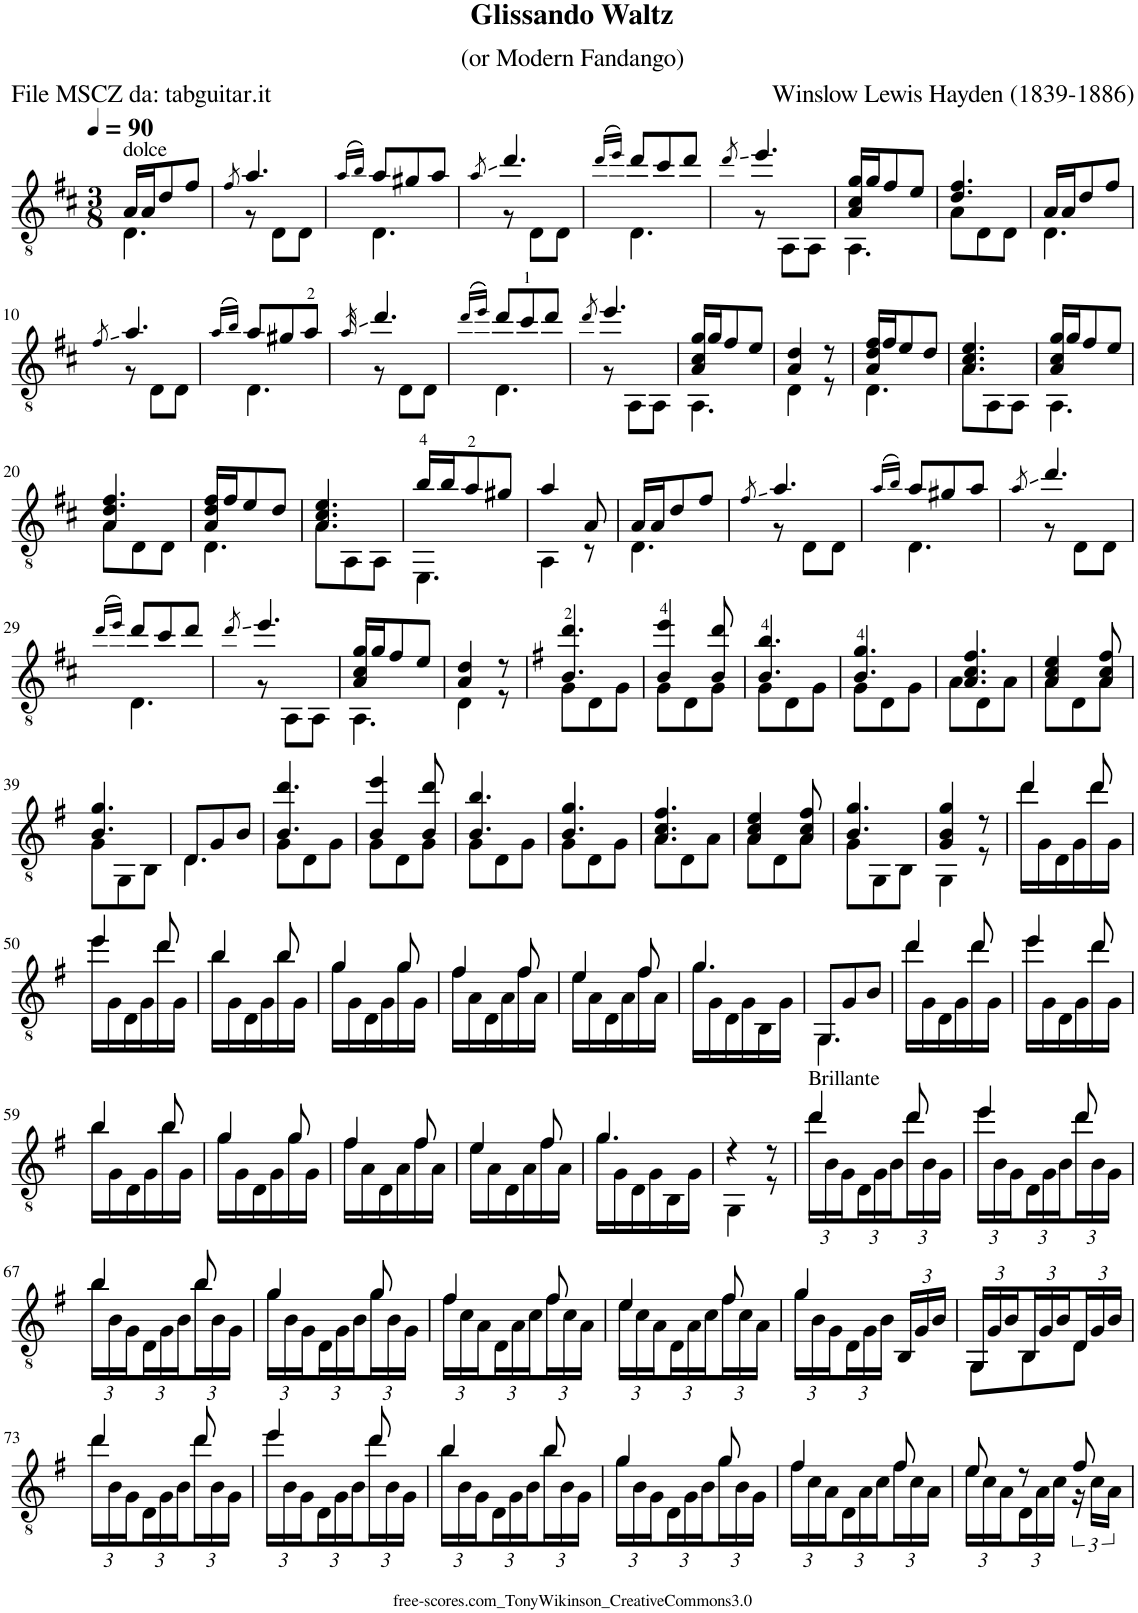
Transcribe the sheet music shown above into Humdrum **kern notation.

**kern
*part1
*staff1
*I"Guitar
*I'Guit.
*clefGv2
*k[f#c#]
*M3/8
*MM90
=1
*^
!LO:TX:a:t=dolce	!
16A/LL	4.D\
16A/J	.
8d/	.
8f#/J	.
=2	=2
8qf#/	.
4.a/	8r
.	8D\L
.	8D\J
=3	=3
(16qa/LL	.
16qb/JJ)	.
8a/L	4.D\
8g#X/	.
8a/J	.
=4	=4
8qa/	.
4.dd/	8r
.	8D\L
.	8D\J
=5	=5
(16qdd/LL	.
16qee/JJ)	.
8dd/L	4.D\
8cc#/	.
8dd/J	.
=6	=6
8qdd/	.
4.ee/	8r
.	8AA\L
.	8AA\J
=7	=7
16A/ 16c#/ 16g/LL	4.AA\
16g/J	.
8f#/	.
8e/J	.
=8	=8
4.d/ 4.f#/	8A\L
.	8D\
.	8D\J
=9	=9
16A/LL	4.D\
16A/J	.
8d/	.
8f#/J	.
!!LO:LB:g=z	!!
=10	=10
8qf#/	.
4.a/	8r
.	8D\L
.	8D\J
=11	=11
(16qa/LL	.
16qb/JJ)	.
8a/L	4.D\
8g#X/	.
8a/J	.
=12	=12
32qa/	.
4.dd/	8r
.	8D\L
.	8D\J
=13	=13
(16qdd/LL	.
16qee/JJ)	.
8dd/L	4.D\
8cc#/	.
8dd/J	.
=14	=14
8qdd/	.
4.ee/	8r
.	8AA\L
.	8AA\J
=15	=15
16A/ 16c#/ 16g/LL	4.AA\
16g/J	.
8f#/	.
8e/J	.
=16	=16
4A/ 4d/	4D\
8r	8r
=17	=17
16A/ 16d/ 16f#/LL	4.D\
16f#/J	.
8e/	.
8d/J	.
=18	=18
4.A/ 4.c#/ 4.e/	8A\L
.	8AA\
.	8AA\J
=19	=19
16A/ 16c#/ 16g/LL	4.AA\
16g/J	.
8f#/	.
8e/J	.
!!LO:LB:g=z	!!
=20	=20
4.A/ 4.d/ 4.f#/	8A\L
.	8D\
.	8D\J
=21	=21
16A/ 16d/ 16f#/LL	4.D\
16f#/J	.
8e/	.
8d/J	.
=22	=22
4.A/ 4.c#/ 4.e/	8A\L
.	8AA\
.	8AA\J
=23	=23
16b/LL	4.EE\
16b/J	.
8a/	.
8g#X/J	.
=24	=24
4a/	4AA\
8A/	8r
=25	=25
16A/LL	4.D\
16A/J	.
8d/	.
8f#/J	.
=26	=26
8qf#/	.
4.a/	8r
.	8D\L
.	8D\J
=27	=27
(16qa/LL	.
16qb/JJ)	.
8a/L	4.D\
8g#X/	.
8a/J	.
=28	=28
8qa/	.
4.dd/	8r
.	8D\L
.	8D\J
!!LO:LB:g=z	!!
=29	=29
(16qdd/LL	.
16qee/JJ)	.
8dd/L	4.D\
8cc#/	.
8dd/J	.
=30	=30
8qdd/	.
4.ee/	8r
.	8AA\L
.	8AA\J
=31	=31
16A/ 16c#/ 16g/LL	4.AA\
16g/J	.
8f#/	.
8e/J	.
=32	=32
4A/ 4d/	4D\
8r	8r
=33	=33
*k[f#]	*
4.B/ 4.dd/	8G\L
.	8D\
.	8G\J
=34	=34
4B/ 4ee/	8G\L
.	8D\
8B/ 8dd/	8G\J
=35	=35
4.B/ 4.b/	8G\L
.	8D\
.	8G\J
=36	=36
4.B/ 4.g/	8G\L
.	8D\
.	8G\J
=37	=37
4.A/ 4.c/ 4.f#/	8A\L
.	8D\
.	8A\J
=38	=38
4A/ 4c/ 4e/	8A\L
.	8D\
8A/ 8c/ 8f#/	8A\J
!!LO:LB:g=z	!!
=39	=39
4.B/ 4.g/	8G\L
.	8GG\
.	8BB\J
=40	=40
8D/L	4.D\
8G/	.
8B/J	.
=41	=41
4.B/ 4.dd/	8G\L
.	8D\
.	8G\J
=42	=42
4B/ 4ee/	8G\L
.	8D\
8B/ 8dd/	8G\J
=43	=43
4.B/ 4.b/	8G\L
.	8D\
.	8G\J
=44	=44
4.B/ 4.g/	8G\L
.	8D\
.	8G\J
=45	=45
4.A/ 4.c/ 4.f#/	8A\L
.	8D\
.	8A\J
=46	=46
4A/ 4c/ 4e/	8A\L
.	8D\
8A/ 8c/ 8f#/	8A\J
=47	=47
4.B/ 4.g/	8G\L
.	8GG\
.	8BB\J
=48	=48
4G/ 4B/ 4g/	4GG\
8r	8r
=49	=49
4dd/	16dd\LL
.	16G\
.	16D\
.	16G\
8dd/	16dd\
.	16G\JJ
!!LO:LB:g=z	!!
=50	=50
4ee/	16ee\LL
.	16G\
.	16D\
.	16G\
8dd/	16dd\
.	16G\JJ
=51	=51
4b/	16b\LL
.	16G\
.	16D\
.	16G\
8b/	16b\
.	16G\JJ
=52	=52
4g/	16g\LL
.	16G\
.	16D\
.	16G\
8g/	16g\
.	16G\JJ
=53	=53
4f#/	16f#\LL
.	16A\
.	16D\
.	16A\
8f#/	16f#\
.	16A\JJ
=54	=54
4e/	16e\LL
.	16A\
.	16D\
.	16A\
8f#/	16f#\
.	16A\JJ
=55	=55
4.g/	16g\LL
.	16G\
.	16D\
.	16G\
.	16BB\
.	16G\JJ
=56	=56
8GG/L	4.GG\
8G/	.
8B/J	.
=57	=57
4dd/	16dd\LL
.	16G\
.	16D\
.	16G\
8dd/	16dd\
.	16G\JJ
=58	=58
4ee/	16ee\LL
.	16G\
.	16D\
.	16G\
8dd/	16dd\
.	16G\JJ
!!LO:LB:g=z	!!
=59	=59
4b/	16b\LL
.	16G\
.	16D\
.	16G\
8b/	16b\
.	16G\JJ
=60	=60
4g/	16g\LL
.	16G\
.	16D\
.	16G\
8g/	16g\
.	16G\JJ
=61	=61
4f#/	16f#\LL
.	16A\
.	16D\
.	16A\
8f#/	16f#\
.	16A\JJ
=62	=62
4e/	16e\LL
.	16A\
.	16D\
.	16A\
8f#/	16f#\
.	16A\JJ
=63	=63
4.g/	16g\LL
.	16G\
.	16D\
.	16G\
.	16BB\
.	16G\JJ
=64	=64
4r	4GG\
8r	8r
=65	=65
*	*Xbrackettup
!LO:TX:a:t=Brillante	!
4dd/	24dd\LL
.	24B\
.	24G\
.	24D\
.	24G\
.	24B\
8dd/	24dd\
.	24B\
.	24G\JJ
=66	=66
4ee/	24ee\LL
.	24B\
.	24G\
.	24D\
.	24G\
.	24B\
8dd/	24dd\
.	24B\
.	24G\JJ
!!LO:LB:g=z	!!
=67	=67
4b/	24b\LL
.	24B\
.	24G\
.	24D\
.	24G\
.	24B\
8b/	24b\
.	24B\
.	24G\JJ
=68	=68
4g/	24g\LL
.	24B\
.	24G\
.	24D\
.	24G\
.	24B\
8g/	24g\
.	24B\
.	24G\JJ
=69	=69
4f#/	24f#\LL
.	24c\
.	24A\
.	24D\
.	24A\
.	24c\
8f#/	24f#\
.	24c\
.	24A\JJ
=70	=70
4e/	24e\LL
.	24c\
.	24A\
.	24D\
.	24A\
.	24c\
8f#/	24f#\
.	24c\
.	24A\JJ
=71	=71
4g/	24g\LL
.	24B\
.	24G\
.	24D\
.	24G\
.	24B\JJ
24BB/LL	8ryy
24G/	.
24B/JJ	.
=72	=72
24GG/LL	8GG\L
24G/	.
24B/	.
24BB/	8BB\
24G/	.
24B/	.
24D/	8D\J
24G/	.
24B/JJ	.
!!LO:LB:g=z	!!
=73	=73
4dd/	24dd\LL
.	24B\
.	24G\
.	24D\
.	24G\
.	24B\
8dd/	24dd\
.	24B\
.	24G\JJ
=74	=74
4ee/	24ee\LL
.	24B\
.	24G\
.	24D\
.	24G\
.	24B\
8dd/	24dd\
.	24B\
.	24G\JJ
=75	=75
4b/	24b\LL
.	24B\
.	24G\
.	24D\
.	24G\
.	24B\
8b/	24b\
.	24B\
.	24G\JJ
=76	=76
4g/	24g\LL
.	24B\
.	24G\
.	24D\
.	24G\
.	24B\
8g/	24g\
.	24B\
.	24G\JJ
=77	=77
4f#/	24f#\LL
.	24c\
.	24A\
.	24D\
.	24A\
.	24c\
8f#/	24f#\
.	24c\
.	24A\JJ
=78	=78
8e/	24e\LL
.	24c\
.	24A\
8r	24D\
.	24A\
.	24c\JJ
*	*brackettup
8f#/	24r
.	24c\LL
.	24A\JJ
*v	*v
=
*-
